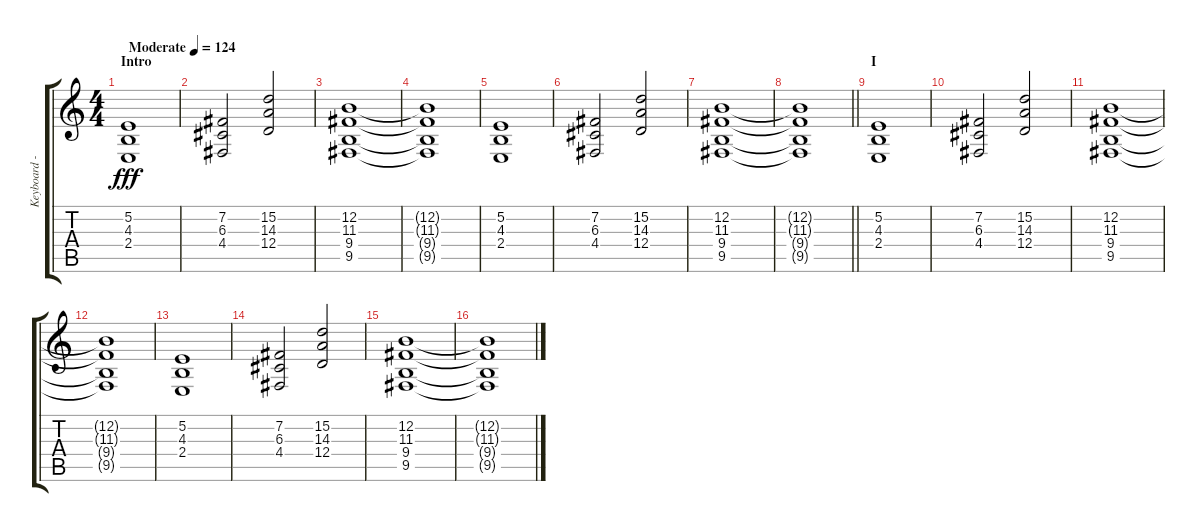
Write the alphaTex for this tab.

\track ("Keyboard - Str. Ensemble (Ctulhu)" "Keyboard -") {instrument stringensemble1}
\staff {score tabs}
\tuning (E4 B3 G3 D3 A2 E2) {hide}
\ts (4 4)
\section ("" "Intro")
\tempo (124 "Moderate")
\clef g2
\ks c
(5.2 4.3 2.4).1{dy fff instrument stringensemble1} |
(7.2 6.3 4.4).2 (15.2 14.3 12.4).2 |
(12.2 11.3 9.4 9.5).1 |
(12.2{t} 11.3{t} 9.4{t} 9.5{t}).1 |
(5.2 4.3 2.4).1 |
(7.2 6.3 4.4).2 (15.2 14.3 12.4).2 |
(12.2 11.3 9.4 9.5).1 |
\barLineRight lightlight
(12.2{t} 11.3{t} 9.4{t} 9.5{t}).1 |
\section ("" "I")
(5.2 4.3 2.4).1 |
(7.2 6.3 4.4).2 (15.2 14.3 12.4).2 |
(12.2 11.3 9.4 9.5).1 |
(12.2{t} 11.3{t} 9.4{t} 9.5{t}).1 |
(5.2 4.3 2.4).1 |
(7.2 6.3 4.4).2 (15.2 14.3 12.4).2 |
(12.2 11.3 9.4 9.5).1 |
(12.2{t} 11.3{t} 9.4{t} 9.5{t}).1
